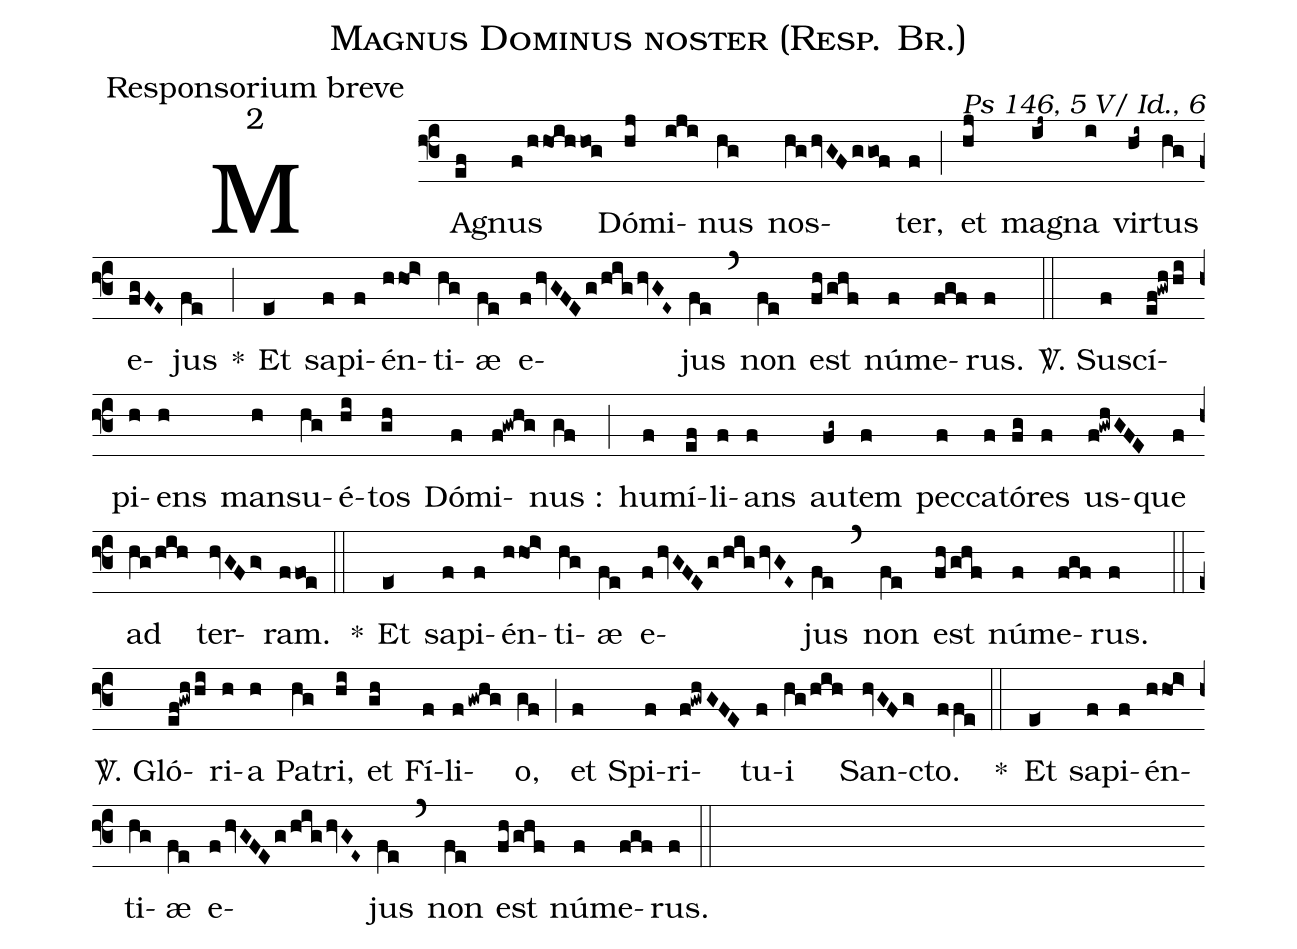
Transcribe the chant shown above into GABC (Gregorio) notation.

name:Magnus Dominus noster (Resp. Br.);
office-part:Responsorium breve;
mode:2;
commentary:Ps 146, 5 V/ Id., 6;
%%
(f3)MA(ef)gnus(f/hho!i!hhog) Dó(hj)mi(iji)nus(hg) nos(hg/hvGFggof)ter,(f) (;) et(hj) ma(ij~)gna(i) vir(hi~)tus(hg) e(fgFE~)jus(fe) *(;) Et(e<) sa(f)pi(f)én(hho!i>)ti(hg)æ(fe) e(f/hvGFEg/hig/hvGE~)jus(fe) (`) non(fe) est(fh/ghf) nú(f)me(fgf)rus.(f) (::)

<sp>V/</sp>. Su(f)scí(ef!gwhhi)pi(h)ens(h) man(h)su(hg)é(hi)tos(gh) Dó(f)mi(f!gwhg)nus :(gf) (;) hu(f)mí(ef)li(f)ans(f) au(fg~)tem(f) pec(f)ca(f)tó(fg)res(f) us(f!gwhGFE)que(f) ad(hg/hih) ter(hvGFg>)ram.(ffoe) (::)
*() Et(e<) sa(f)pi(f)én(hho!i>)ti(hg)æ(fe) e(f/hvGFEg/hig/hvGE~)jus(fe) (`) non(fe) est(fh/ghf) nú(f)me(fgf)rus.(f) (::)

<sp>V/</sp>. Gló(ef!gwh/hi)ri(h)a(h) Pa(hg)tri,(hi) et(gh) Fí(f)li(fgwhg)o,(gf) (;)et(f) Spi(f)ri(f!gwhG!FE)tu(f)i(hg/hih) San(hvGFg>)cto.(ffe) (::)
*() Et(e<) sa(f)pi(f)én(hho!i>)ti(hg)æ(fe) e(f/hvGFEg/hig/hvGE~)jus(fe) (`) non(fe) est(fh/ghf) nú(f)me(fgf)rus.(f) (::)
